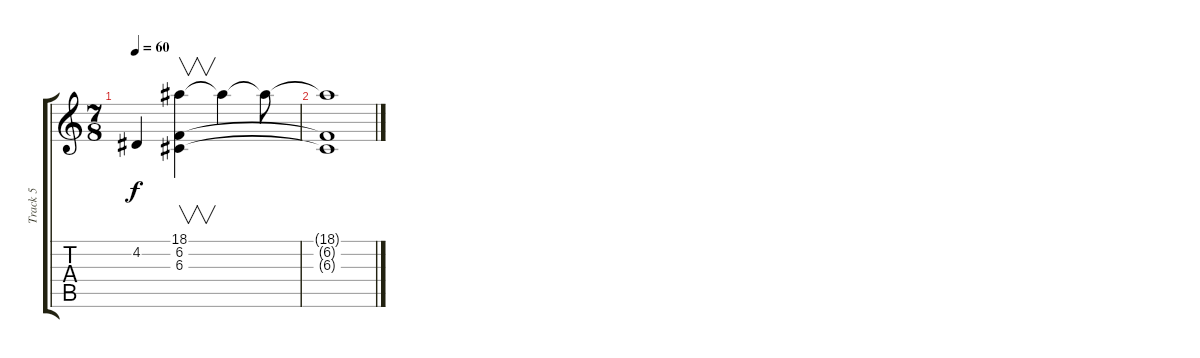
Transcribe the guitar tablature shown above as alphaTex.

\track ("Track 5" "Track 5") {instrument choiraahs}
\staff {score tabs}
\tuning (E4 B3 G3 D3 A2 E2) {hide}
\ts (7 8)
\tempo 60
\clef g2
\ks c
4.2{t}.4{dy f} (18.1 6.2 6.3{t}).4{v} 18.1{t}.4{volume 0} 18.1{t}.8 |
(18.1{t} 6.2{t} 6.3{t}).1
